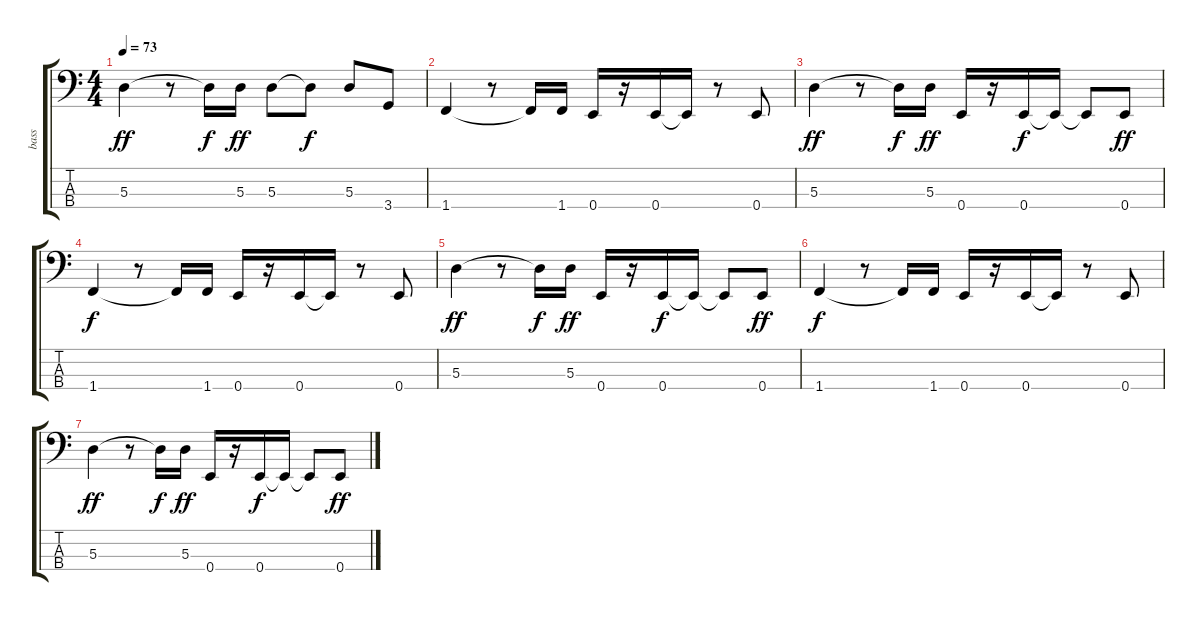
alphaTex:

\track ("bass" "bass") {instrument electricbassfinger}
\staff {score tabs}
\tuning (G2 D2 A1 E1) {hide}
\ts (4 4)
\tempo 73
\clef f4
\ks c
5.3.4{dy ff} r.8 5.3{t}.16{dy f} 5.3.16{dy ff} 5.3.8 5.3{t}.8{dy f} 5.3.8 3.4.8 |
1.4.4{volume 14} r.8 1.4{t}.16 1.4.16 0.4.16 r.16 0.4.16 0.4{t}.16 r.8 0.4.8 |
5.3.4{dy ff volume 11} r.8 5.3{t}.16{dy f} 5.3.16{dy ff} 0.4.16 r.16 0.4.16{dy f} 0.4{t}.16 0.4{t}.8 0.4.8{dy ff} |
1.4.4{dy f volume 9} r.8 1.4{t}.16 1.4.16 0.4.16 r.16 0.4.16 0.4{t}.16 r.8 0.4.8 |
5.3.4{dy ff volume 7} r.8 5.3{t}.16{dy f} 5.3.16{dy ff} 0.4.16 r.16 0.4.16{dy f} 0.4{t}.16 0.4{t}.8 0.4.8{dy ff} |
1.4.4{dy f volume 6} r.8 1.4{t}.16 1.4.16 0.4.16 r.16 0.4.16 0.4{t}.16 r.8 0.4.8 |
5.3.4{dy ff volume 5} r.8 5.3{t}.16{dy f} 5.3.16{dy ff} 0.4.16 r.16 0.4.16{dy f volume 2} 0.4{t}.16 0.4{t}.8 0.4.8{dy ff}
